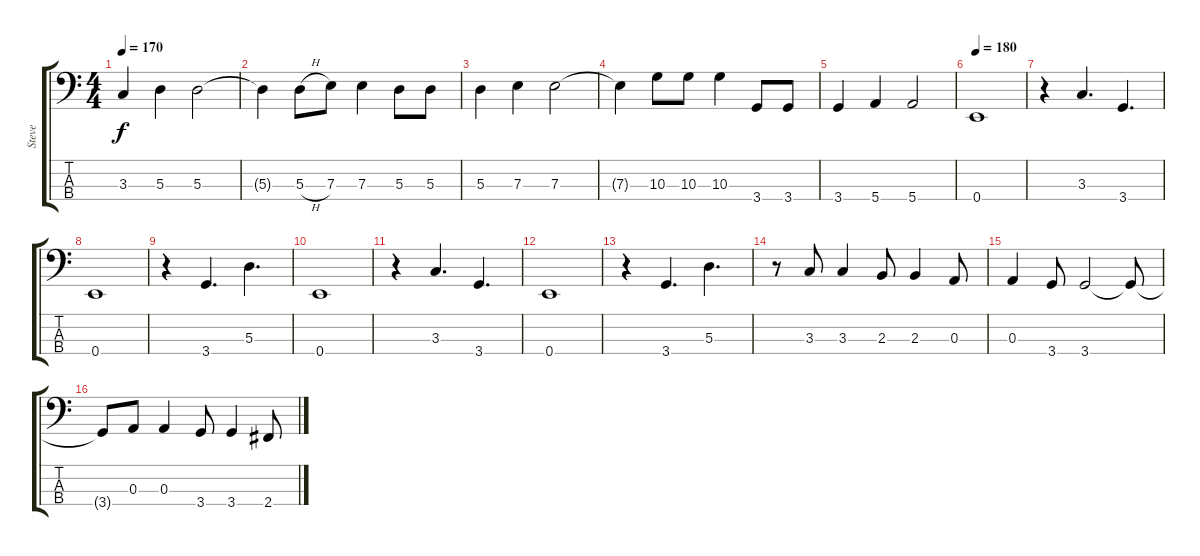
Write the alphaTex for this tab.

\track ("Steve" "Steve") {instrument electricbassfinger}
\staff {score tabs}
\tuning (G2 D2 A1 E1) {hide}
\ts (4 4)
\tempo 170
\clef f4
\ks c
3.3.4{dy f} 5.3.4 5.3.2 |
5.3{t}.4 5.3{h}.8 7.3.8 7.3.4 5.3.8 5.3.8 |
5.3.4 7.3.4 7.3.2 |
7.3{t}.4 10.3.8 10.3.8 10.3.4 3.4.8 3.4.8 |
3.4.4 5.4.4 5.4.2 |
\tempo 180
0.4.1 |
r.4 3.3.4{d} 3.4.4{d} |
0.4.1 |
r.4 3.4.4{d} 5.3.4{d} |
0.4.1 |
r.4 3.3.4{d} 3.4.4{d} |
0.4.1 |
r.4 3.4.4{d} 5.3.4{d} |
r.8 3.3.8 3.3.4 2.3.8 2.3.4 0.3.8 |
0.3.4 3.4.8 3.4.2 3.4{t}.8 |
3.4{t}.8 0.3.8 0.3.4 3.4.8 3.4.4 2.4.8
